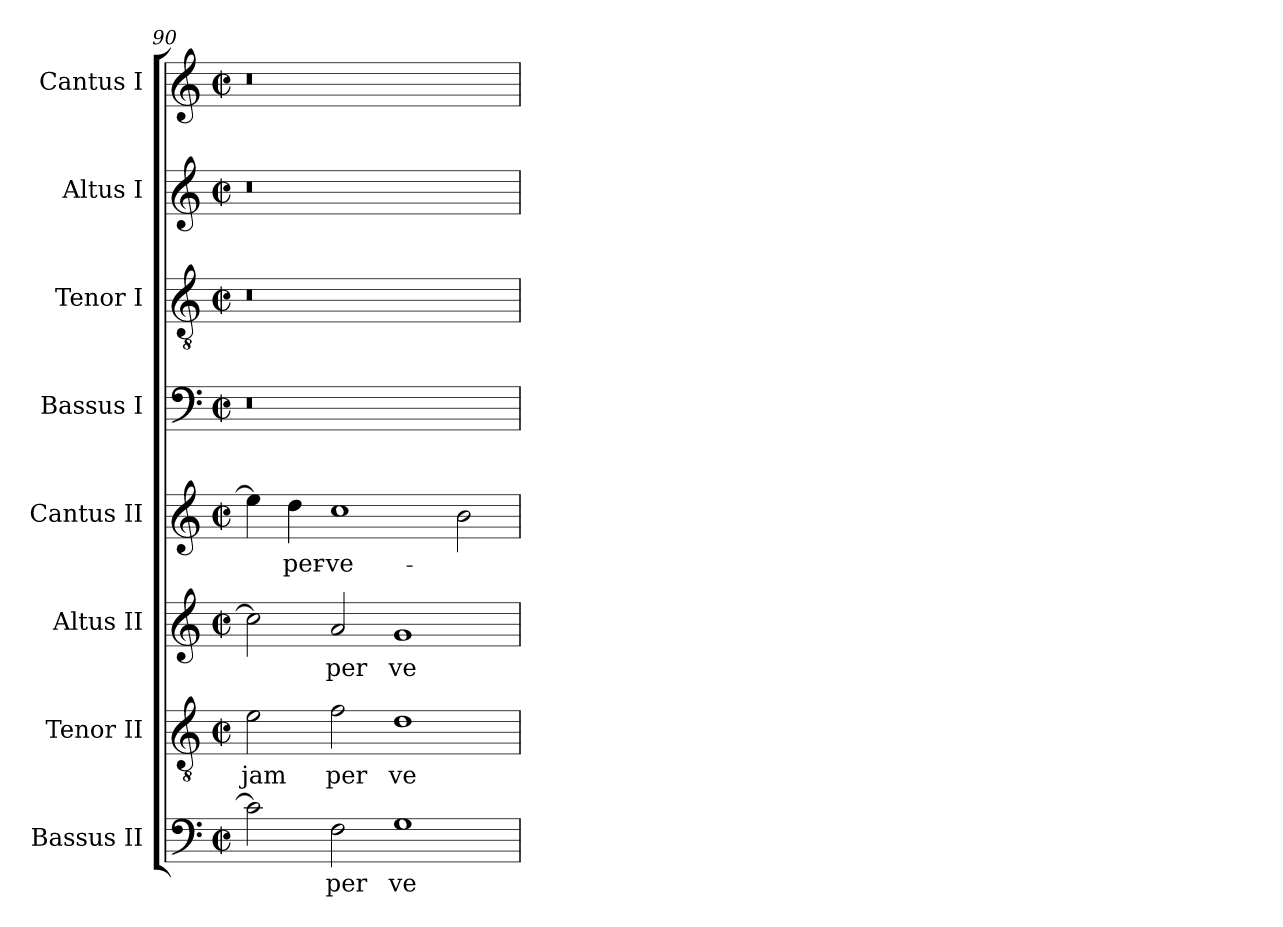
**kern	**text	**kern	**text	**kern	**text	**kern	**text	**kern	**kern	**kern	**kern
*part8	*part8	*part7	*part7	*part6	*part6	*part5	*part5	*part4	*part3	*part2	*part1
*staff8	*staff8	*staff7	*staff7	*staff6	*staff6	*staff5	*staff5	*staff4	*staff3	*staff2	*staff1
*I"Bassus II	*	*I"Tenor II	*	*I"Altus II	*	*I"Cantus II	*	*I"Bassus I	*I"Tenor I	*I"Altus I	*I"Cantus I
*clefF4	*	*clefGv2	*	*clefG2	*	*clefG2	*	*clefF4	*clefGv2	*clefG2	*clefG2
*	*	*	*	*	*	*	*	*	*	*k[]	*
*	*	*	*	*	*	*	*	*	*	*C:	*
*M2/2	*	*M2/2	*	*M2/2	*	*M2/2	*	*M2/2	*M2/2	*M2/2	*M2/2
*met(c|)	*	*met(c|)	*	*met(c|)	*	*met(c|)	*	*met(c|)	*met(c|)	*met(c|)	*met(c|)
=90	=90	=90	=90	=90	=90	=90	=90	=90	=90	=90	=90
!	!	!	!LO:LY:b:cj	!	!	!	!	!	!	!	!
2c\]	.	2e\	jam	2cc\]	.	4ee\]	.	0r	0r	0r	0r
!	!	!	!	!	!	!	!LO:LY:b:cj	!	!	!	!
.	.	.	.	.	.	4dd\	per-	.	.	.	.
!	!LO:LY:b:cj	!	!LO:LY:b:cj	!	!LO:LY:b:cj	!	!LO:LY:b:cj	!	!	!	!
2F\	per	2f\	per	2a/	per	1cc	-ve-	.	.	.	.
!	!LO:LY:b:cj	!	!LO:LY:b:cj	!	!LO:LY:b:cj	!	!	!	!	!	!
1G	ve	1d	ve	1g	ve	.	.	.	.	.	.
.	.	.	.	.	.	2b\	.	.	.	.	.
=	=	=	=	=	=	=	=	=	=	=	=
*-	*-	*-	*-	*-	*-	*-	*-	*-	*-	*-	*-
